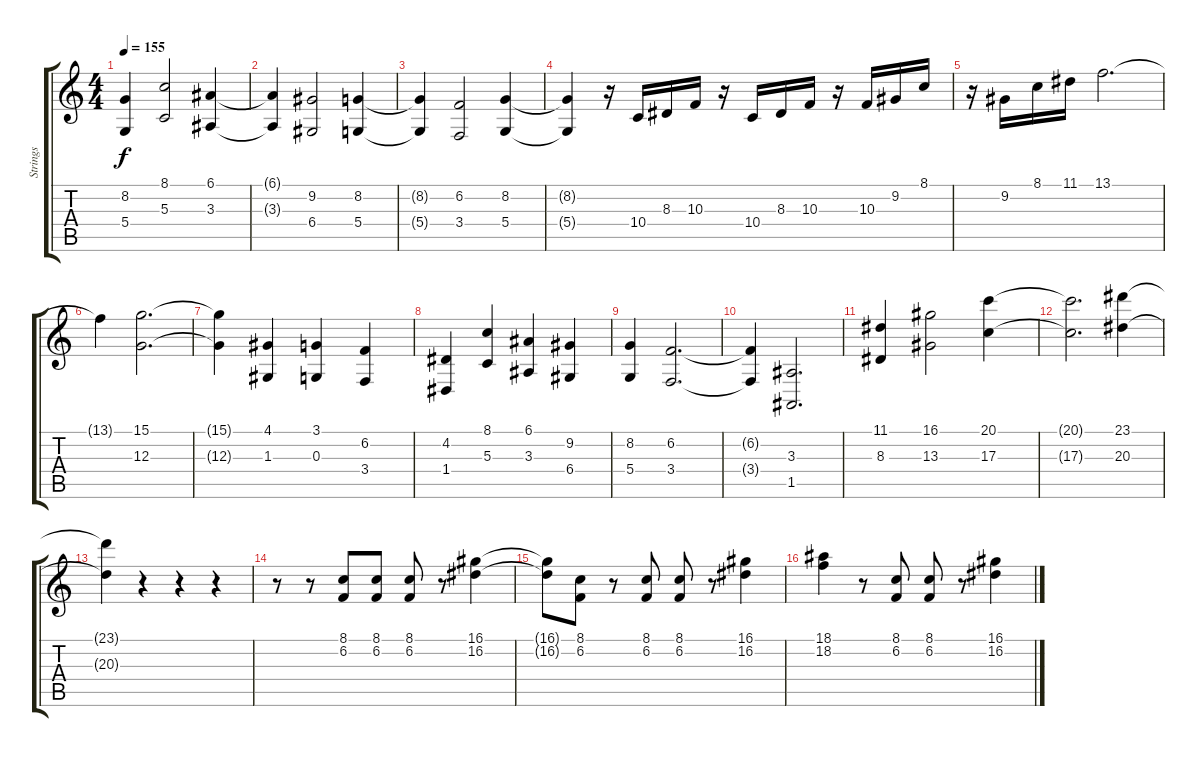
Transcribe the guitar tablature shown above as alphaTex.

\track ("Strings" "Strings") {instrument stringensemble1}
\staff {score tabs}
\tuning (E4 B3 G3 D3 A2 E2) {hide}
\ts (4 4)
\tempo 155
\clef g2
\ks c
(8.2 5.4).4{dy f} (8.1 5.3).2 (6.1 3.3).4 |
(6.1{t} 3.3{t}).4 (9.2 6.4).2 (8.2 5.4).4 |
(8.2{t} 5.4{t}).4 (6.2 3.4).2 (8.2 5.4).4 |
(8.2{t} 5.4{t}).4 r.16 10.4.16 8.3.16 10.3.16 r.16 10.4.16 8.3.16 10.3.16 r.16 10.3.16 9.2.16 8.1.16 |
r.16 9.2.16 8.1.16 11.1.16 13.1.2{d} |
13.1{t}.4 (15.1 12.3).2{d} |
(15.1{t} 12.3{t}).4 (4.1 1.3).4 (3.1 0.3).4 (6.2 3.4).4 |
(4.2 1.4).4 (8.1 5.3).4 (6.1 3.3).4 (9.2 6.4).4 |
(8.2 5.4).4 (6.2 3.4).2{d} |
(6.2{t} 3.4{t}).4 (3.3 1.5).2{d} |
(11.1 8.3).4 (16.1 13.3).2 (20.1 17.3).4 |
(20.1{t} 17.3{t}).2{d} (23.1 20.3).4 |
(23.1{t} 20.3{t}).4 r.4 r.4 r.4 |
r.8 r.8 (8.1 6.2).8 (8.1 6.2).8 (8.1 6.2).8 r.8 (16.1 16.2).4 |
(16.1{t} 16.2{t}).8 (8.1 6.2).8 r.8 (8.1 6.2).8 (8.1 6.2).8 r.8 (16.1 16.2).4 |
(18.1 18.2).4 r.8 (8.1 6.2).8 (8.1 6.2).8 r.8 (16.1 16.2).4
